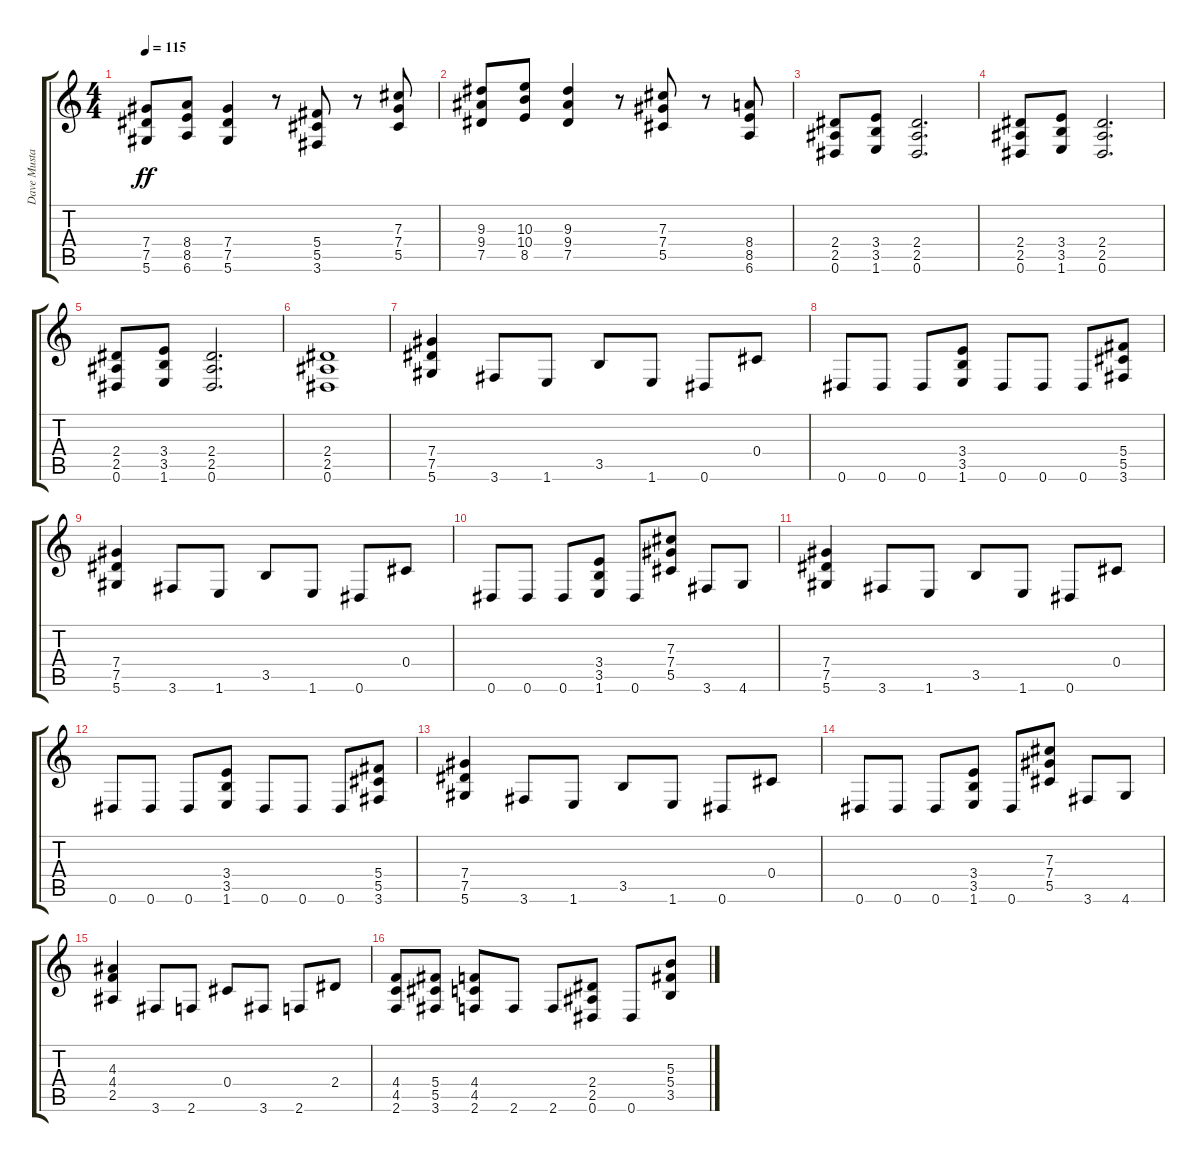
\track ("Dave Mustaine" "Dave Musta") {instrument distortionguitar}
\staff {score tabs}
\tuning (Eb4 Bb3 Gb3 Db3 Ab2 Eb2) {hide}
\ts (4 4)
\tempo 115
\clef g2
\ks c
(7.4 7.5 5.6).8{dy ff} (8.4 8.5 6.6).8 (7.4 7.5 5.6).4 r.8 (5.4 5.5 3.6).8 r.8 (7.3 7.4 5.5).8 |
(9.3 9.4 7.5).8 (10.3 10.4 8.5).8 (9.3 9.4 7.5).4 r.8 (7.3 7.4 5.5).8 r.8 (8.4 8.5 6.6).8 |
(2.4 2.5 0.6).8 (3.4 3.5 1.6).8 (2.4 2.5 0.6).2{d} |
(2.4 2.5 0.6).8 (3.4 3.5 1.6).8 (2.4 2.5 0.6).2{d} |
(2.4 2.5 0.6).8 (3.4 3.5 1.6).8 (2.4 2.5 0.6).2{d} |
(2.4 2.5 0.6).1 |
(7.4 7.5 5.6).4 3.6.8 1.6.8 3.5.8 1.6.8 0.6.8 0.4.8 |
0.6.8 0.6.8 0.6.8 (3.4 3.5 1.6).8 0.6.8 0.6.8 0.6.8 (5.4 5.5 3.6).8 |
(7.4 7.5 5.6).4 3.6.8 1.6.8 3.5.8 1.6.8 0.6.8 0.4.8 |
0.6.8 0.6.8 0.6.8 (3.4 3.5 1.6).8 0.6.8 (7.3 7.4 5.5).8 3.6.8 4.6.8 |
(7.4 7.5 5.6).4 3.6.8 1.6.8 3.5.8 1.6.8 0.6.8 0.4.8 |
0.6.8 0.6.8 0.6.8 (3.4 3.5 1.6).8 0.6.8 0.6.8 0.6.8 (5.4 5.5 3.6).8 |
(7.4 7.5 5.6).4 3.6.8 1.6.8 3.5.8 1.6.8 0.6.8 0.4.8 |
0.6.8 0.6.8 0.6.8 (3.4 3.5 1.6).8 0.6.8 (7.3 7.4 5.5).8 3.6.8 4.6.8 |
(4.3 4.4 2.5).4 3.6.8 2.6.8 0.4.8 3.6.8 2.6.8 2.4.8 |
(4.4 4.5 2.6).8 (5.4 5.5 3.6).8 (4.4 4.5 2.6).8 2.6.8 2.6.8 (2.4 2.5 0.6).8 0.6.8 (5.3 5.4 3.5).8
